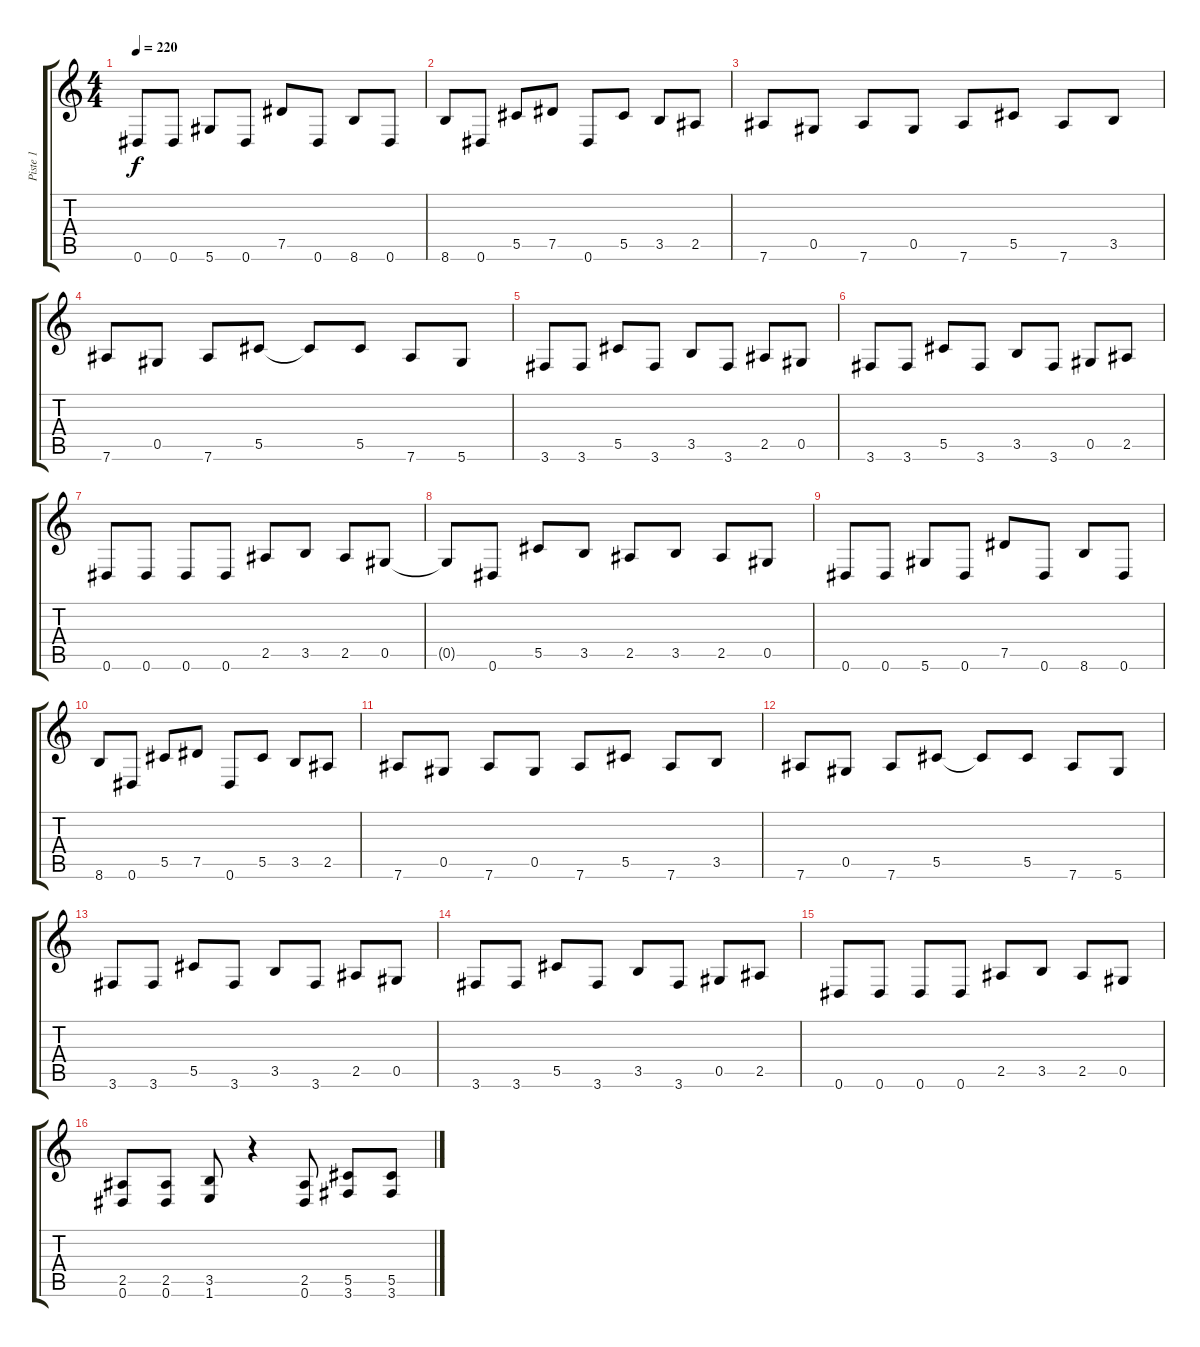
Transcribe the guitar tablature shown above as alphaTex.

\track ("Piste 1" "Piste 1") {instrument overdrivenguitar}
\staff {score tabs}
\tuning (Eb4 Bb3 Gb3 Db3 Ab2 Eb2) {hide}
\ts (4 4)
\tempo 220
\clef g2
\ks c
0.6.8{dy f} 0.6.8 5.6.8 0.6.8 7.5.8 0.6.8 8.6.8 0.6.8 |
8.6.8 0.6.8 5.5.8 7.5.8 0.6.8 5.5.8 3.5.8 2.5.8 |
7.6.8 0.5.8 7.6.8 0.5.8 7.6.8 5.5.8 7.6.8 3.5.8 |
7.6.8 0.5.8 7.6.8 5.5.8 5.5{t}.8 5.5.8 7.6.8 5.6.8 |
3.6.8 3.6.8 5.5.8 3.6.8 3.5.8 3.6.8 2.5.8 0.5.8 |
3.6.8 3.6.8 5.5.8 3.6.8 3.5.8 3.6.8 0.5.8 2.5.8 |
0.6.8 0.6.8 0.6.8 0.6.8 2.5.8 3.5.8 2.5.8 0.5.8 |
0.5{t}.8 0.6.8 5.5.8 3.5.8 2.5.8 3.5.8 2.5.8 0.5.8 |
0.6.8 0.6.8 5.6.8 0.6.8 7.5.8 0.6.8 8.6.8 0.6.8 |
8.6.8 0.6.8 5.5.8 7.5.8 0.6.8 5.5.8 3.5.8 2.5.8 |
7.6.8 0.5.8 7.6.8 0.5.8 7.6.8 5.5.8 7.6.8 3.5.8 |
7.6.8 0.5.8 7.6.8 5.5.8 5.5{t}.8 5.5.8 7.6.8 5.6.8 |
3.6.8 3.6.8 5.5.8 3.6.8 3.5.8 3.6.8 2.5.8 0.5.8 |
3.6.8 3.6.8 5.5.8 3.6.8 3.5.8 3.6.8 0.5.8 2.5.8 |
0.6.8 0.6.8 0.6.8 0.6.8 2.5.8 3.5.8 2.5.8 0.5.8 |
(2.5 0.6).8 (2.5 0.6).8 (3.5 1.6).8 r.4 (2.5 0.6).8 (5.5 3.6).8 (5.5 3.6).8
